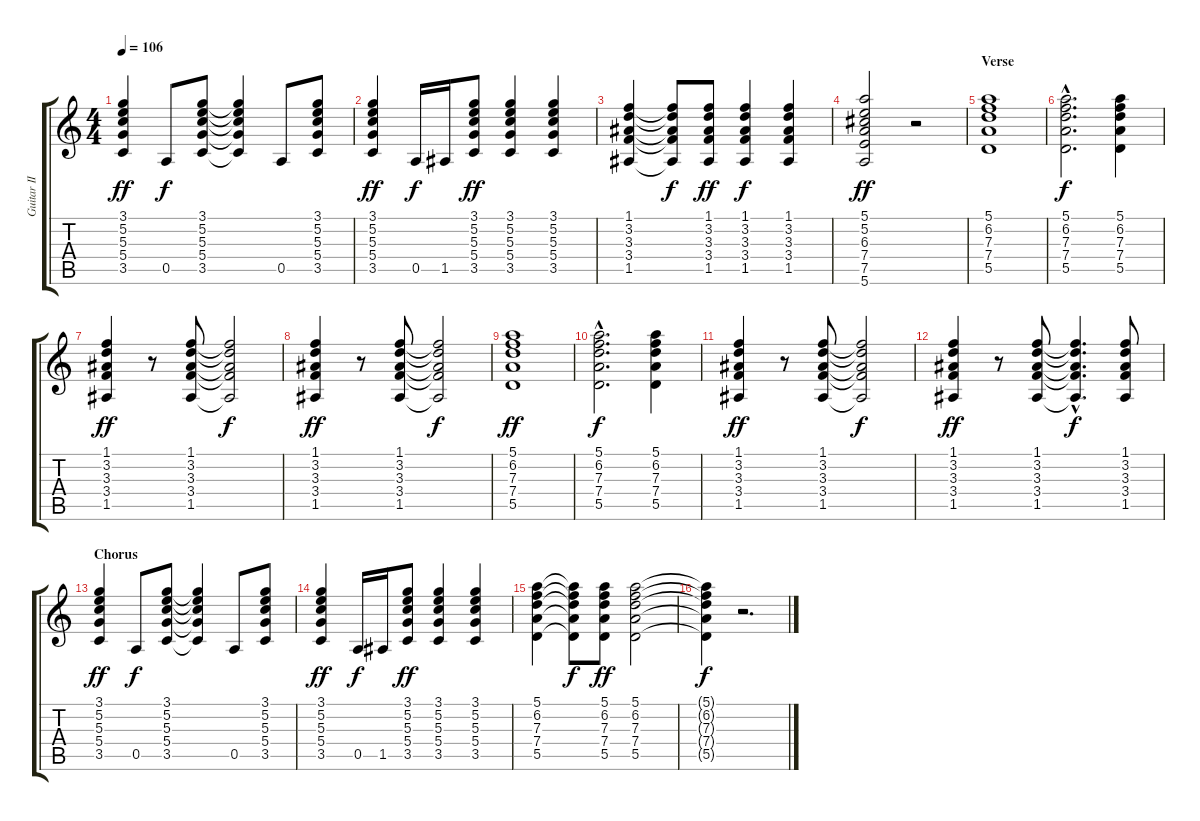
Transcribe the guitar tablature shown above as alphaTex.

\track ("Guitar II" "Guitar II") {instrument overdrivenguitar}
\staff {score tabs}
\tuning (E4 B3 G3 D3 A2 E2) {hide}
\ts (4 4)
\tempo 106
\clef g2
\ks c
(3.1 5.2 5.3 5.4 3.5).4{dy ff} 0.5.8{dy f} (3.1 5.2 5.3 5.4 3.5).8 (3.1{t} 5.2{t} 5.3{t} 5.4{t} 3.5{t}).4 0.5.8 (3.1 5.2 5.3 5.4 3.5).8 |
(3.1 5.2 5.3 5.4 3.5).4{dy ff} 0.5.16{dy f} 1.5.16 (3.1 5.2 5.3 5.4 3.5).8{dy ff} (3.1 5.2 5.3 5.4 3.5).4 (3.1 5.2 5.3 5.4 3.5).4 |
(1.1 3.2 3.3 3.4 1.5).4 (1.1{t} 3.2{t} 3.3{t} 3.4{t} 1.5{t}).8{dy f} (1.1 3.2 3.3 3.4 1.5).8{dy ff} (1.1 3.2 3.3 3.4 1.5).4{dy f} (1.1 3.2 3.3 3.4 1.5).4 |
(5.1 5.2 6.3 7.4 7.5 5.6).2{dy ff} r.2 |
\section ("" "Verse")
(5.1 6.2 7.3 7.4 5.5).1 |
(5.1{hac} 6.2{hac} 7.3{hac} 7.4{hac} 5.5{hac}).2{d dy f} (5.1 6.2 7.3 7.4 5.5).4 |
(1.1 3.2 3.3 3.4 1.5).4{dy ff} r.8 (1.1 3.2 3.3 3.4 1.5).8 (1.1{t} 3.2{t} 3.3{t} 3.4{t} 1.5{t}).2{dy f} |
(1.1 3.2 3.3 3.4 1.5).4{dy ff} r.8 (1.1 3.2 3.3 3.4 1.5).8 (1.1{t} 3.2{t} 3.3{t} 3.4{t} 1.5{t}).2{dy f} |
(5.1 6.2 7.3 7.4 5.5).1{dy ff} |
(5.1{hac} 6.2{hac} 7.3{hac} 7.4{hac} 5.5{hac}).2{d dy f} (5.1 6.2 7.3 7.4 5.5).4 |
(1.1 3.2 3.3 3.4 1.5).4{dy ff} r.8 (1.1 3.2 3.3 3.4 1.5).8 (1.1{t} 3.2{t} 3.3{t} 3.4{t} 1.5{t}).2{dy f} |
(1.1 3.2 3.3 3.4 1.5).4{dy ff} r.8 (1.1 3.2 3.3 3.4 1.5).8 (1.1{hac t} 3.2{hac t} 3.3{hac t} 3.4{hac t} 1.5{hac t}).4{d dy f} (1.1 3.2 3.3 3.4 1.5).8 |
\section ("" "Chorus")
(3.1 5.2 5.3 5.4 3.5).4{dy ff} 0.5.8{dy f} (3.1 5.2 5.3 5.4 3.5).8 (3.1{t} 5.2{t} 5.3{t} 5.4{t} 3.5{t}).4 0.5.8 (3.1 5.2 5.3 5.4 3.5).8 |
(3.1 5.2 5.3 5.4 3.5).4{dy ff} 0.5.16{dy f} 1.5.16 (3.1 5.2 5.3 5.4 3.5).8{dy ff} (3.1 5.2 5.3 5.4 3.5).4 (3.1 5.2 5.3 5.4 3.5).4 |
(5.1 6.2 7.3 7.4 5.5).4 (5.1{t} 6.2{t} 7.3{t} 7.4{t} 5.5{t}).8{dy f} (5.1 6.2 7.3 7.4 5.5).8{dy ff} (5.1 6.2 7.3 7.4 5.5).2 |
(5.1{t} 6.2{t} 7.3{t} 7.4{t} 5.5{t}).4{dy f} r.2{d}
